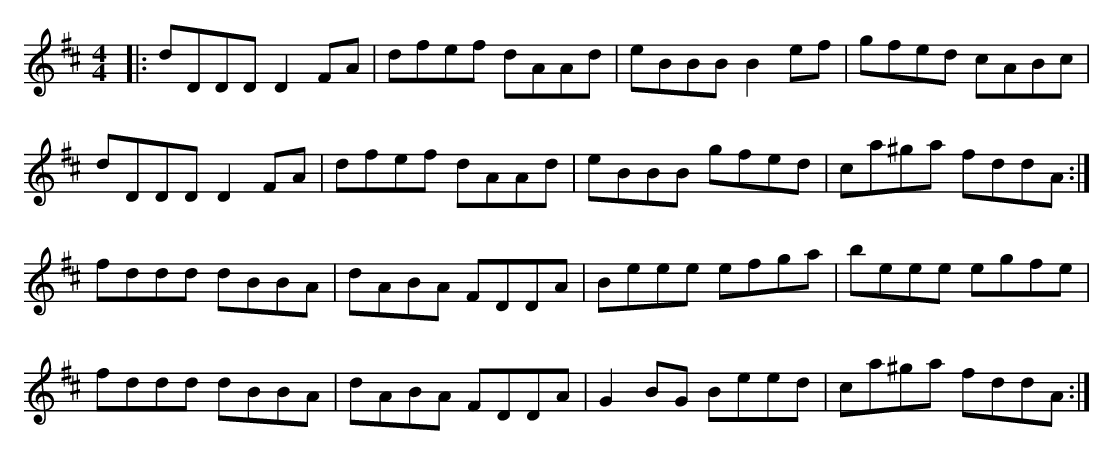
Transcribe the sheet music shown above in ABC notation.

X:1
M:4/4
K:D
|:dDDDD2FA|dfef dAAd|eBBBB2ef|gfed cABc|
dDDDD2FA|dfef dAAd|eBBB gfed|ca^ga fddA:|
fddd dBBA|dABA FDDA|Beee efga|beee egfe|
fddd dBBA|dABA FDDA|G2BG Beed|ca^ga fddA:|
